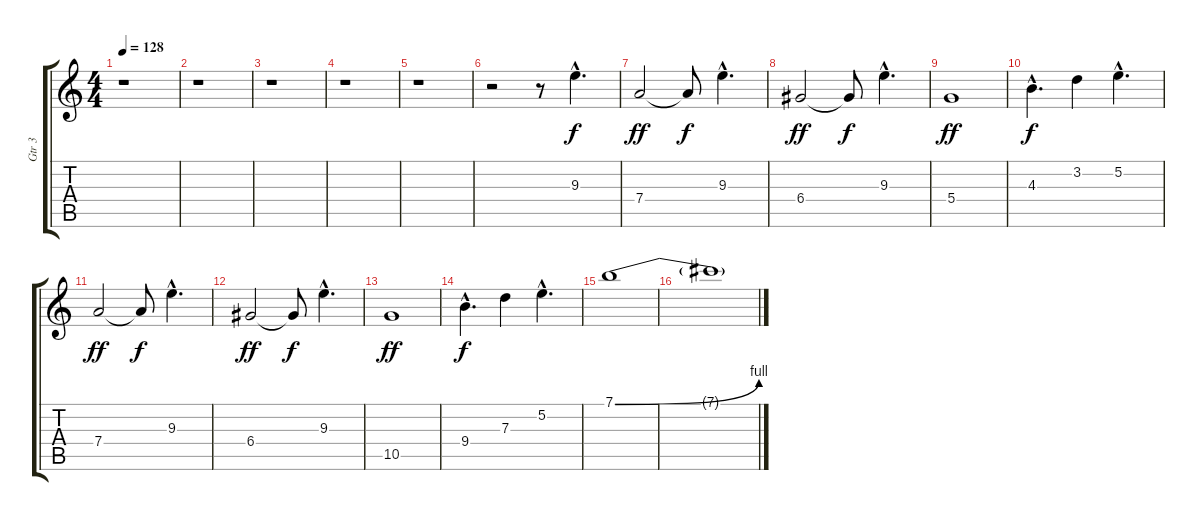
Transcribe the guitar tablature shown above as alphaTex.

\track ("Gtr 3" "Gtr 3") {instrument distortionguitar}
\staff {score tabs}
\tuning (E4 B3 G3 D3 A2 E2) {hide}
\ts (4 4)
\tempo 128
\clef g2
\ks c
r.1{dy f} |
r.1 |
r.1 |
r.1 |
r.1 |
r.2 r.8 9.3{hac}.4{d} |
7.4.2{dy ff} 7.4{t}.8{dy f} 9.3{hac}.4{d} |
6.4.2{dy ff} 6.4{t}.8{dy f} 9.3{hac}.4{d} |
5.4.1{dy ff} |
4.3{hac}.4{d dy f} 3.2.4 5.2{hac}.4{d} |
7.4.2{dy ff} 7.4{t}.8{dy f} 9.3{hac}.4{d} |
6.4.2{dy ff} 6.4{t}.8{dy f} 9.3{hac}.4{d} |
10.5.1{dy ff} |
9.4{hac}.4{d dy f} 7.3.4 5.2{hac}.4{d} |
7.1{be (bend 0 0 60 4)}.1{volume 0} |
7.1{t}.1
